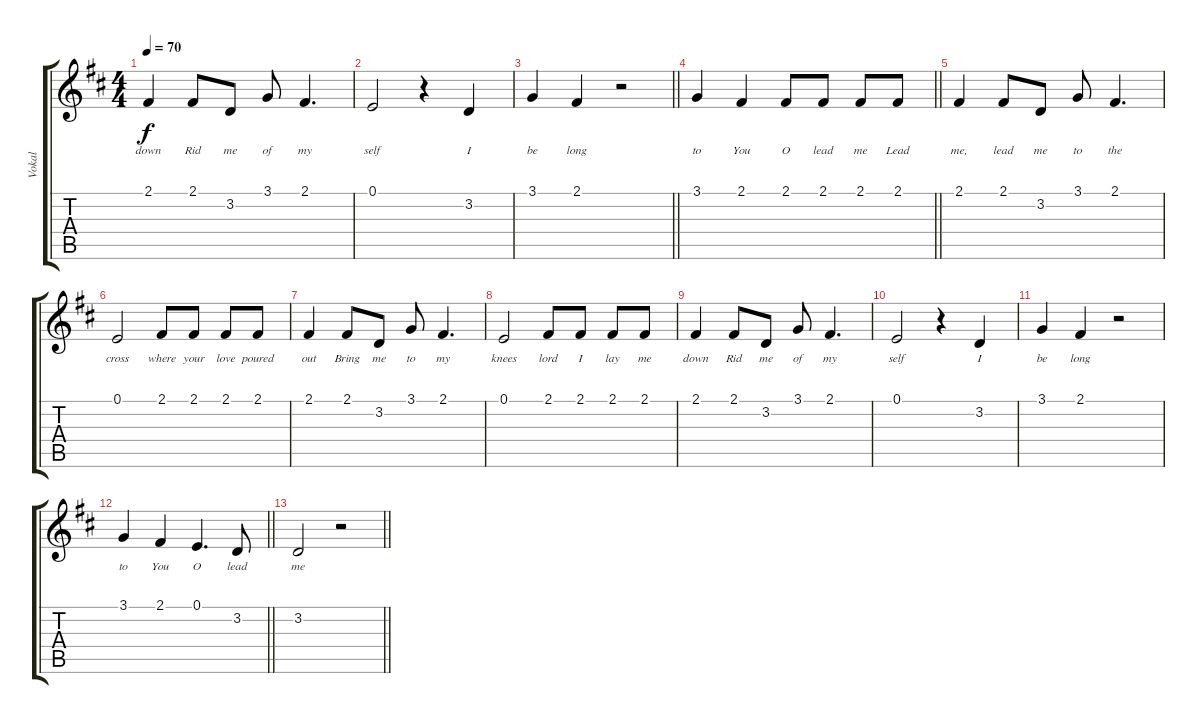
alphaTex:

\track ("Vokal" "Vokal") {instrument flute}
\staff {score tabs}
\tuning (E4 B3 G3 D3 A2 E2) {hide}
\ts (4 4)
\tempo 70
\clef g2
\ks d
2.1.4{lyrics (0 "down") lyrics (1 "") lyrics (2 "") lyrics (3 "") lyrics (4 "") dy f} 2.1.8{lyrics (0 "Rid") lyrics (1 "") lyrics (2 "") lyrics (3 "") lyrics (4 "")} 3.2.8{lyrics (0 "me") lyrics (1 "") lyrics (2 "") lyrics (3 "") lyrics (4 "")} 3.1.8{lyrics (0 "of") lyrics (1 "") lyrics (2 "") lyrics (3 "") lyrics (4 "")} 2.1.4{d lyrics (0 "my") lyrics (1 "") lyrics (2 "") lyrics (3 "") lyrics (4 "")} |
0.1.2{lyrics (0 "self") lyrics (1 "") lyrics (2 "") lyrics (3 "") lyrics (4 "")} r.4 3.2.4{lyrics (0 "I") lyrics (1 "") lyrics (2 "") lyrics (3 "") lyrics (4 "")} |
\barLineRight lightlight
3.1.4{lyrics (0 "be") lyrics (1 "") lyrics (2 "") lyrics (3 "") lyrics (4 "")} 2.1.4{lyrics (0 "long") lyrics (1 "") lyrics (2 "") lyrics (3 "") lyrics (4 "")} r.2 |
\barLineRight lightlight
3.1.4{lyrics (0 "to") lyrics (1 "") lyrics (2 "") lyrics (3 "") lyrics (4 "")} 2.1.4{lyrics (0 "You") lyrics (1 "") lyrics (2 "") lyrics (3 "") lyrics (4 "")} 2.1.8{lyrics (0 "O") lyrics (1 "") lyrics (2 "") lyrics (3 "") lyrics (4 "")} 2.1.8{lyrics (0 "lead") lyrics (1 "") lyrics (2 "") lyrics (3 "") lyrics (4 "")} 2.1.8{lyrics (0 "me") lyrics (1 "") lyrics (2 "") lyrics (3 "") lyrics (4 "")} 2.1.8{lyrics (0 "Lead") lyrics (1 "") lyrics (2 "") lyrics (3 "") lyrics (4 "")} |
2.1.4{lyrics (0 "me,") lyrics (1 "") lyrics (2 "") lyrics (3 "") lyrics (4 "")} 2.1.8{lyrics (0 "lead") lyrics (1 "") lyrics (2 "") lyrics (3 "") lyrics (4 "")} 3.2.8{lyrics (0 "me") lyrics (1 "") lyrics (2 "") lyrics (3 "") lyrics (4 "")} 3.1.8{lyrics (0 "to") lyrics (1 "") lyrics (2 "") lyrics (3 "") lyrics (4 "")} 2.1.4{d lyrics (0 "the") lyrics (1 "") lyrics (2 "") lyrics (3 "") lyrics (4 "")} |
0.1.2{lyrics (0 "cross") lyrics (1 "") lyrics (2 "") lyrics (3 "") lyrics (4 "")} 2.1.8{lyrics (0 "where") lyrics (1 "") lyrics (2 "") lyrics (3 "") lyrics (4 "")} 2.1.8{lyrics (0 "your") lyrics (1 "") lyrics (2 "") lyrics (3 "") lyrics (4 "")} 2.1.8{lyrics (0 "love") lyrics (1 "") lyrics (2 "") lyrics (3 "") lyrics (4 "")} 2.1.8{lyrics (0 "poured") lyrics (1 "") lyrics (2 "") lyrics (3 "") lyrics (4 "")} |
2.1.4{lyrics (0 "out") lyrics (1 "") lyrics (2 "") lyrics (3 "") lyrics (4 "")} 2.1.8{lyrics (0 "Bring") lyrics (1 "") lyrics (2 "") lyrics (3 "") lyrics (4 "")} 3.2.8{lyrics (0 "me") lyrics (1 "") lyrics (2 "") lyrics (3 "") lyrics (4 "")} 3.1.8{lyrics (0 "to") lyrics (1 "") lyrics (2 "") lyrics (3 "") lyrics (4 "")} 2.1.4{d lyrics (0 "my") lyrics (1 "") lyrics (2 "") lyrics (3 "") lyrics (4 "")} |
0.1.2{lyrics (0 "knees") lyrics (1 "") lyrics (2 "") lyrics (3 "") lyrics (4 "")} 2.1.8{lyrics (0 "lord") lyrics (1 "") lyrics (2 "") lyrics (3 "") lyrics (4 "")} 2.1.8{lyrics (0 "I") lyrics (1 "") lyrics (2 "") lyrics (3 "") lyrics (4 "")} 2.1.8{lyrics (0 "lay") lyrics (1 "") lyrics (2 "") lyrics (3 "") lyrics (4 "")} 2.1.8{lyrics (0 "me") lyrics (1 "") lyrics (2 "") lyrics (3 "") lyrics (4 "")} |
2.1.4{lyrics (0 "down") lyrics (1 "") lyrics (2 "") lyrics (3 "") lyrics (4 "")} 2.1.8{lyrics (0 "Rid") lyrics (1 "") lyrics (2 "") lyrics (3 "") lyrics (4 "")} 3.2.8{lyrics (0 "me") lyrics (1 "") lyrics (2 "") lyrics (3 "") lyrics (4 "")} 3.1.8{lyrics (0 "of") lyrics (1 "") lyrics (2 "") lyrics (3 "") lyrics (4 "")} 2.1.4{d lyrics (0 "my") lyrics (1 "") lyrics (2 "") lyrics (3 "") lyrics (4 "")} |
0.1.2{lyrics (0 "self") lyrics (1 "") lyrics (2 "") lyrics (3 "") lyrics (4 "")} r.4 3.2.4{lyrics (0 "I") lyrics (1 "") lyrics (2 "") lyrics (3 "") lyrics (4 "")} |
3.1.4{lyrics (0 "be") lyrics (1 "") lyrics (2 "") lyrics (3 "") lyrics (4 "")} 2.1.4{lyrics (0 "long") lyrics (1 "") lyrics (2 "") lyrics (3 "") lyrics (4 "")} r.2 |
\barLineRight lightlight
3.1.4{lyrics (0 "to") lyrics (1 "") lyrics (2 "") lyrics (3 "") lyrics (4 "")} 2.1.4{lyrics (0 "You") lyrics (1 "") lyrics (2 "") lyrics (3 "") lyrics (4 "")} 0.1.4{d lyrics (0 "O") lyrics (1 "") lyrics (2 "") lyrics (3 "") lyrics (4 "")} 3.2.8{lyrics (0 "lead") lyrics (1 "") lyrics (2 "") lyrics (3 "") lyrics (4 "")} |
\barLineRight lightlight
3.2.2{lyrics (0 "me") lyrics (1 "") lyrics (2 "") lyrics (3 "") lyrics (4 "")} r.2
